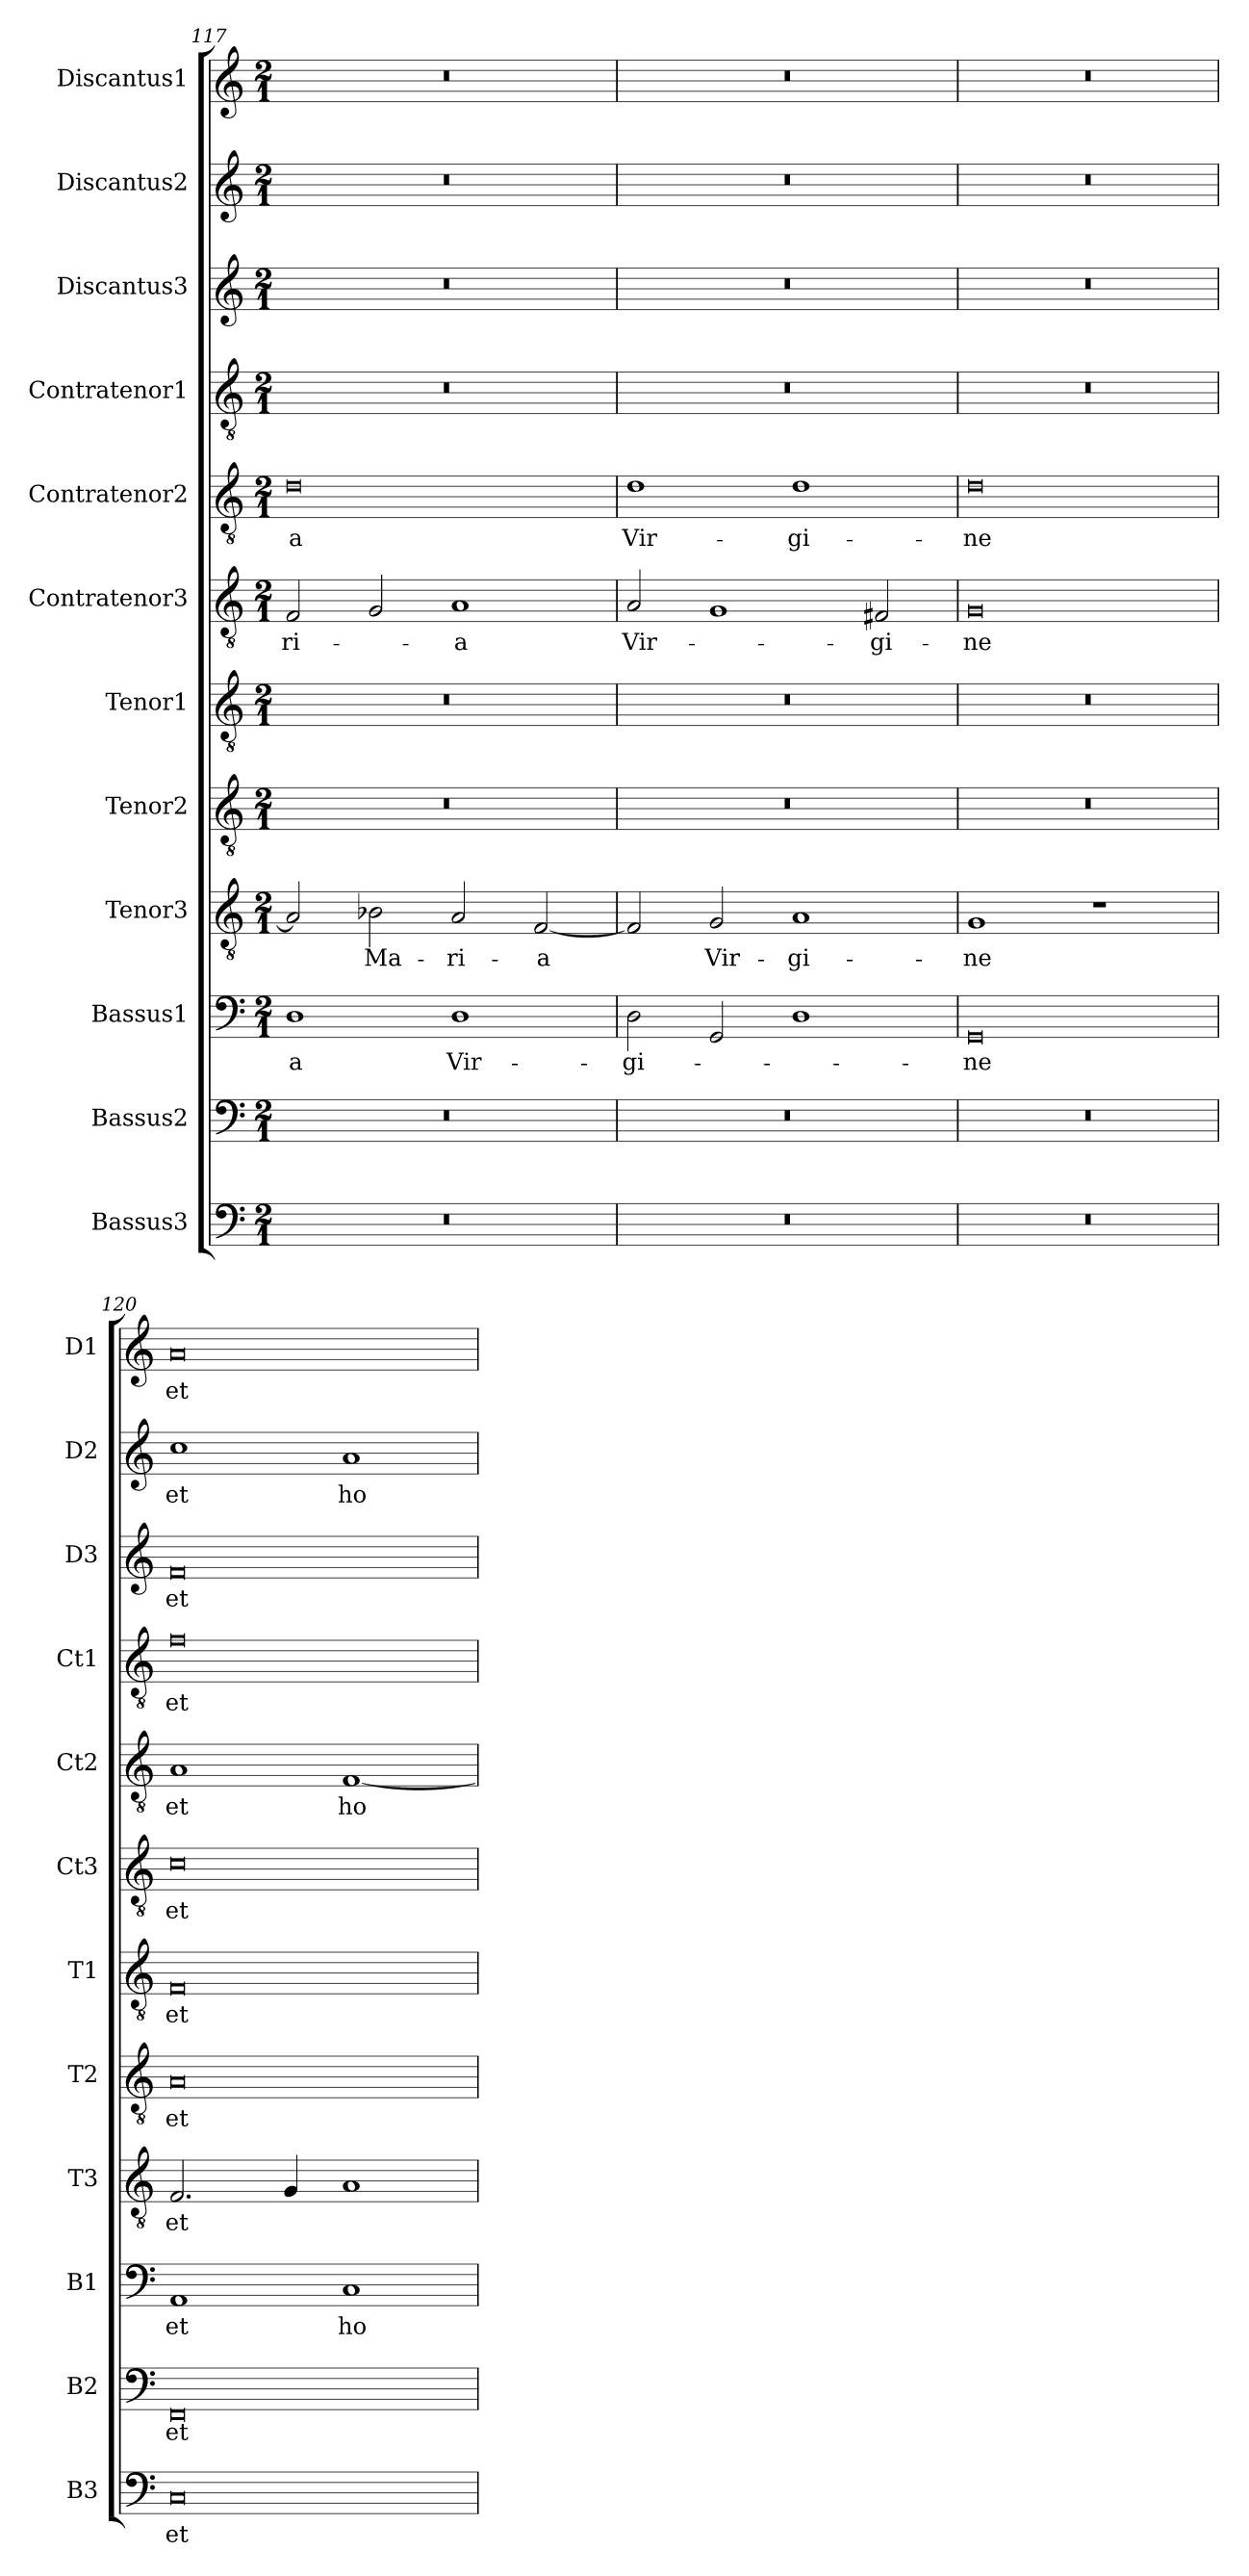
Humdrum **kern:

**kern	**text	**kern	**text	**kern	**text	**kern	**text	**kern	**text	**kern	**text	**kern	**text	**kern	**text	**kern	**text	**kern	**text	**kern	**text	**kern	**text
*part12	*part12	*part11	*part11	*part10	*part10	*part9	*part9	*part8	*part8	*part7	*part7	*part6	*part6	*part5	*part5	*part4	*part4	*part3	*part3	*part2	*part2	*part1	*part1
*staff12	*staff12	*staff11	*staff11	*staff10	*staff10	*staff9	*staff9	*staff8	*staff8	*staff7	*staff7	*staff6	*staff6	*staff5	*staff5	*staff4	*staff4	*staff3	*staff3	*staff2	*staff2	*staff1	*staff1
*I"Bassus3	*	*I"Bassus2	*	*I"Bassus1	*	*I"Tenor3	*	*I"Tenor2	*	*I"Tenor1	*	*I"Contratenor3	*	*I"Contratenor2	*	*I"Contratenor1	*	*I"Discantus3	*	*I"Discantus2	*	*I"Discantus1	*
*I'B3	*	*I'B2	*	*I'B1	*	*I'T3	*	*I'T2	*	*I'T1	*	*I'Ct3	*	*I'Ct2	*	*I'Ct1	*	*I'D3	*	*I'D2	*	*I'D1	*
*clefF4	*	*clefF4	*	*clefF4	*	*clefGv2	*	*clefGv2	*	*clefGv2	*	*clefGv2	*	*clefGv2	*	*clefGv2	*	*clefG2	*	*clefG2	*	*clefG2	*
*k[]	*	*k[]	*	*k[]	*	*k[]	*	*k[]	*	*k[]	*	*k[]	*	*k[]	*	*k[]	*	*k[]	*	*k[]	*	*k[]	*
*M2/1	*	*M2/1	*	*M2/1	*	*M2/1	*	*M2/1	*	*M2/1	*	*M2/1	*	*M2/1	*	*M2/1	*	*M2/1	*	*M2/1	*	*M2/1	*
=117	=117	=117	=117	=117	=117	=117	=117	=117	=117	=117	=117	=117	=117	=117	=117	=117	=117	=117	=117	=117	=117	=117	=117
0r	.	0r	.	1D	-a	2A]	.	0r	.	0r	.	2F	-ri-	0d	-a	0r	.	0r	.	0r	.	0r	.
.	.	.	.	.	.	2B-X	Ma-	.	.	.	.	2G	.	.	.	.	.	.	.	.	.	.	.
.	.	.	.	1D	Vir-	2A	-ri-	.	.	.	.	1A	-a	.	.	.	.	.	.	.	.	.	.
.	.	.	.	.	.	[2F	-a	.	.	.	.	.	.	.	.	.	.	.	.	.	.	.	.
=118	=118	=118	=118	=118	=118	=118	=118	=118	=118	=118	=118	=118	=118	=118	=118	=118	=118	=118	=118	=118	=118	=118	=118
0r	.	0r	.	2D	-gi-	2F]	.	0r	.	0r	.	2A	Vir-	1d	Vir-	0r	.	0r	.	0r	.	0r	.
.	.	.	.	2GG	.	2G	Vir-	.	.	.	.	1G	.	.	.	.	.	.	.	.	.	.	.
.	.	.	.	1D	.	1A	-gi-	.	.	.	.	.	.	1d	-gi-	.	.	.	.	.	.	.	.
.	.	.	.	.	.	.	.	.	.	.	.	2F#X	-gi-	.	.	.	.	.	.	.	.	.	.
=119	=119	=119	=119	=119	=119	=119	=119	=119	=119	=119	=119	=119	=119	=119	=119	=119	=119	=119	=119	=119	=119	=119	=119
0r	.	0r	.	0GG	-ne	1G	-ne	0r	.	0r	.	0G	-ne	0d	-ne	0r	.	0r	.	0r	.	0r	.
.	.	.	.	.	.	1r	.	.	.	.	.	.	.	.	.	.	.	.	.	.	.	.	.
=120	=120	=120	=120	=120	=120	=120	=120	=120	=120	=120	=120	=120	=120	=120	=120	=120	=120	=120	=120	=120	=120	=120	=120
0C	et	0FF	et	1AA	et	2.F	et	0A	et	0F	et	0c	et	1A	et	0f	et	0f	et	1cc	et	0a	et
.	.	.	.	.	.	4G	.	.	.	.	.	.	.	.	.	.	.	.	.	.	.	.	.
.	.	.	.	1C	ho-	1A	.	.	.	.	.	.	.	[1F	ho-	.	.	.	.	1a	ho-	.	.
=	=	=	=	=	=	=	=	=	=	=	=	=	=	=	=	=	=	=	=	=	=	=	=
*-	*-	*-	*-	*-	*-	*-	*-	*-	*-	*-	*-	*-	*-	*-	*-	*-	*-	*-	*-	*-	*-	*-	*-
